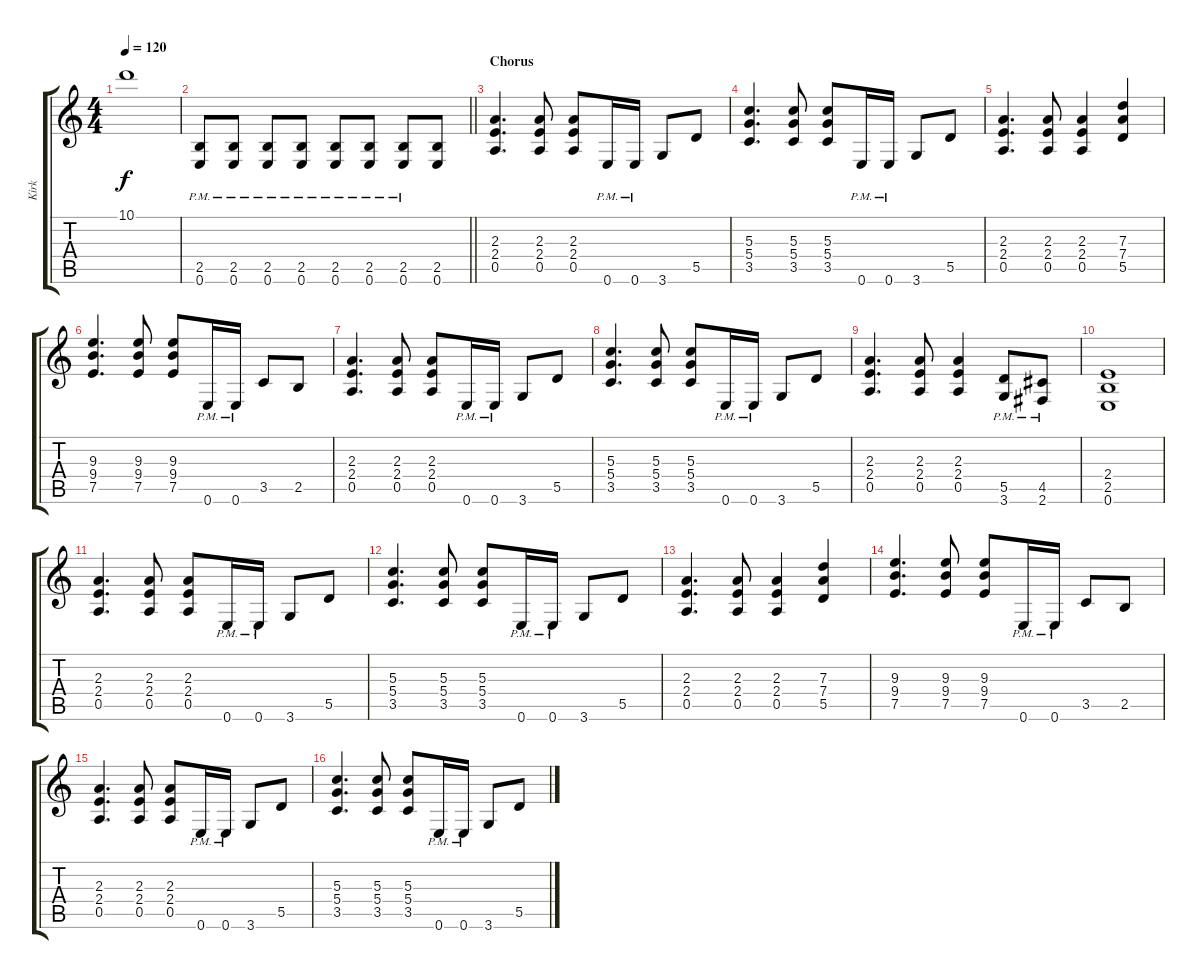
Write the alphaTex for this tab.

\track ("Kirk" "Kirk") {instrument distortionguitar}
\staff {score tabs}
\tuning (E4 B3 G3 D3 A2 E2) {hide}
\ts (4 4)
\tempo 120
\clef g2
\ks c
10.1.1{dy f} |
\barLineRight lightlight
(2.5{pm} 0.6{pm}).8{instrument distortionguitar} (2.5{pm} 0.6{pm}).8 (2.5{pm} 0.6{pm}).8 (2.5{pm} 0.6{pm}).8 (2.5{pm} 0.6{pm}).8 (2.5{pm} 0.6{pm}).8 (2.5{pm} 0.6{pm}).8 (2.5 0.6).8 |
\section ("" "Chorus")
(2.3 2.4 0.5).4{d} (2.3 2.4 0.5).8 (2.3 2.4 0.5).8 0.6{pm}.16 0.6{pm}.16 3.6.8 5.5.8 |
(5.3 5.4 3.5).4{d} (5.3 5.4 3.5).8 (5.3 5.4 3.5).8 0.6{pm}.16 0.6{pm}.16 3.6.8 5.5.8 |
(2.3 2.4 0.5).4{d} (2.3 2.4 0.5).8 (2.3 2.4 0.5).4 (7.3 7.4 5.5).4 |
(9.3 9.4 7.5).4{d} (9.3 9.4 7.5).8 (9.3 9.4 7.5).8 0.6{pm}.16 0.6{pm}.16 3.5.8 2.5.8 |
(2.3 2.4 0.5).4{d} (2.3 2.4 0.5).8 (2.3 2.4 0.5).8 0.6{pm}.16 0.6{pm}.16 3.6.8 5.5.8 |
(5.3 5.4 3.5).4{d} (5.3 5.4 3.5).8 (5.3 5.4 3.5).8 0.6{pm}.16 0.6{pm}.16 3.6.8 5.5.8 |
(2.3 2.4 0.5).4{d} (2.3 2.4 0.5).8 (2.3 2.4 0.5).4 (5.5{pm} 3.6{pm}).8 (4.5{pm} 2.6{pm}).8 |
(2.4 2.5 0.6).1 |
(2.3 2.4 0.5).4{d} (2.3 2.4 0.5).8 (2.3 2.4 0.5).8 0.6{pm}.16 0.6{pm}.16 3.6.8 5.5.8 |
(5.3 5.4 3.5).4{d} (5.3 5.4 3.5).8 (5.3 5.4 3.5).8 0.6{pm}.16 0.6{pm}.16 3.6.8 5.5.8 |
(2.3 2.4 0.5).4{d} (2.3 2.4 0.5).8 (2.3 2.4 0.5).4 (7.3 7.4 5.5).4 |
(9.3 9.4 7.5).4{d} (9.3 9.4 7.5).8 (9.3 9.4 7.5).8 0.6{pm}.16 0.6{pm}.16 3.5.8 2.5.8 |
(2.3 2.4 0.5).4{d} (2.3 2.4 0.5).8 (2.3 2.4 0.5).8 0.6{pm}.16 0.6{pm}.16 3.6.8 5.5.8 |
(5.3 5.4 3.5).4{d} (5.3 5.4 3.5).8 (5.3 5.4 3.5).8 0.6{pm}.16 0.6{pm}.16 3.6.8 5.5.8
